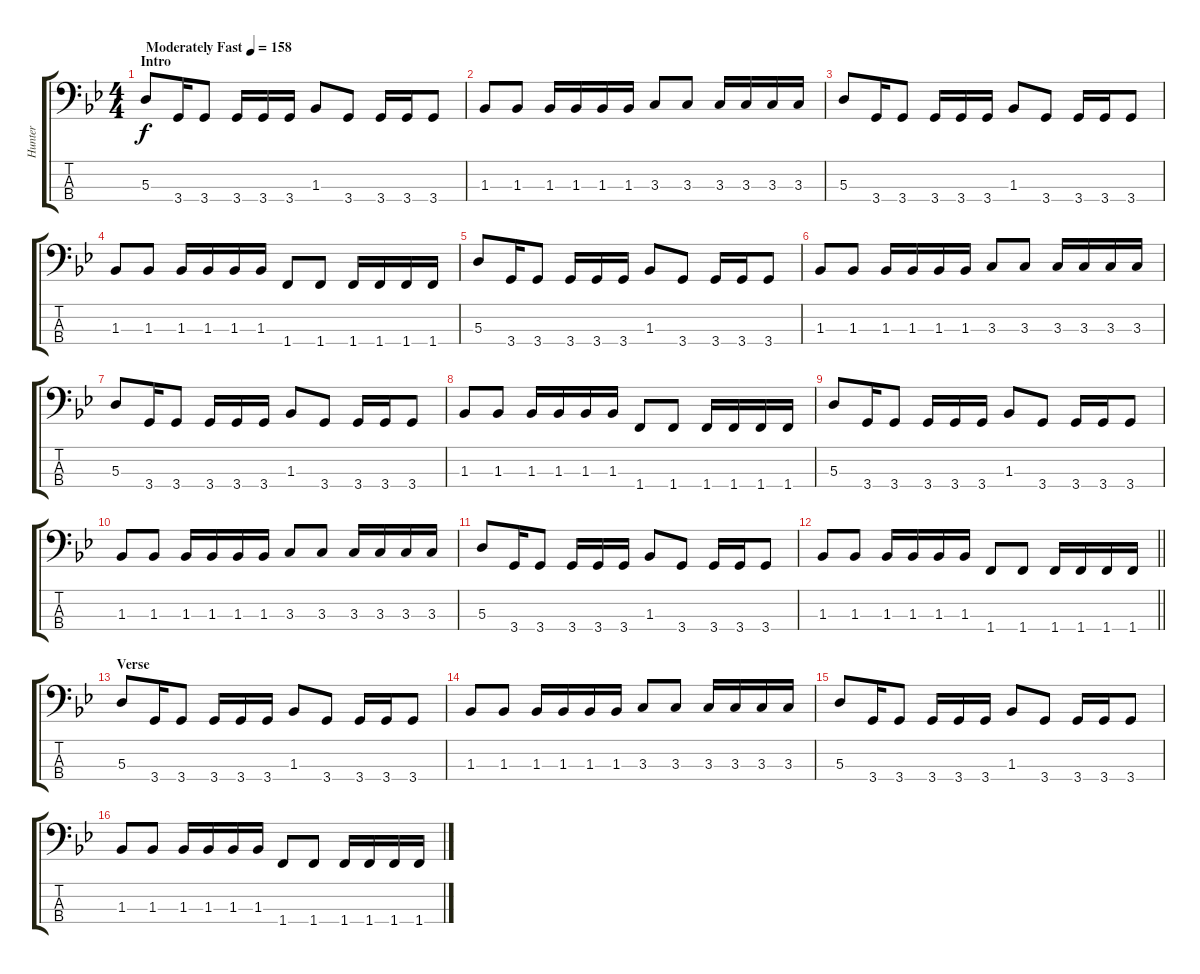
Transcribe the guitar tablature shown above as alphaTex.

\track ("Hunter" "Hunter") {instrument electricbasspick}
\staff {score tabs}
\tuning (G2 D2 A1 E1) {hide}
\ts (4 4)
\section ("" "Intro")
\tempo (158 "Moderately Fast")
\clef f4
\ks gminor
5.3.8{dy f instrument electricbasspick} 3.4.16 3.4.8 3.4.16 3.4.16 3.4.16 1.3.8 3.4.8 3.4.16 3.4.16 3.4.8 |
1.3.8 1.3.8 1.3.16 1.3.16 1.3.16 1.3.16 3.3.8 3.3.8 3.3.16 3.3.16 3.3.16 3.3.16 |
5.3.8 3.4.16 3.4.8 3.4.16 3.4.16 3.4.16 1.3.8 3.4.8 3.4.16 3.4.16 3.4.8 |
1.3.8 1.3.8 1.3.16 1.3.16 1.3.16 1.3.16 1.4.8 1.4.8 1.4.16 1.4.16 1.4.16 1.4.16 |
5.3.8 3.4.16 3.4.8 3.4.16 3.4.16 3.4.16 1.3.8 3.4.8 3.4.16 3.4.16 3.4.8 |
1.3.8 1.3.8 1.3.16 1.3.16 1.3.16 1.3.16 3.3.8 3.3.8 3.3.16 3.3.16 3.3.16 3.3.16 |
5.3.8 3.4.16 3.4.8 3.4.16 3.4.16 3.4.16 1.3.8 3.4.8 3.4.16 3.4.16 3.4.8 |
1.3.8 1.3.8 1.3.16 1.3.16 1.3.16 1.3.16 1.4.8 1.4.8 1.4.16 1.4.16 1.4.16 1.4.16 |
5.3.8 3.4.16 3.4.8 3.4.16 3.4.16 3.4.16 1.3.8 3.4.8 3.4.16 3.4.16 3.4.8 |
1.3.8 1.3.8 1.3.16 1.3.16 1.3.16 1.3.16 3.3.8 3.3.8 3.3.16 3.3.16 3.3.16 3.3.16 |
5.3.8 3.4.16 3.4.8 3.4.16 3.4.16 3.4.16 1.3.8 3.4.8 3.4.16 3.4.16 3.4.8 |
\barLineRight lightlight
1.3.8 1.3.8 1.3.16 1.3.16 1.3.16 1.3.16 1.4.8 1.4.8 1.4.16 1.4.16 1.4.16 1.4.16 |
\section ("" "Verse")
5.3.8 3.4.16 3.4.8 3.4.16 3.4.16 3.4.16 1.3.8 3.4.8 3.4.16 3.4.16 3.4.8 |
1.3.8 1.3.8 1.3.16 1.3.16 1.3.16 1.3.16 3.3.8 3.3.8 3.3.16 3.3.16 3.3.16 3.3.16 |
5.3.8 3.4.16 3.4.8 3.4.16 3.4.16 3.4.16 1.3.8 3.4.8 3.4.16 3.4.16 3.4.8 |
1.3.8 1.3.8 1.3.16 1.3.16 1.3.16 1.3.16 1.4.8 1.4.8 1.4.16 1.4.16 1.4.16 1.4.16
